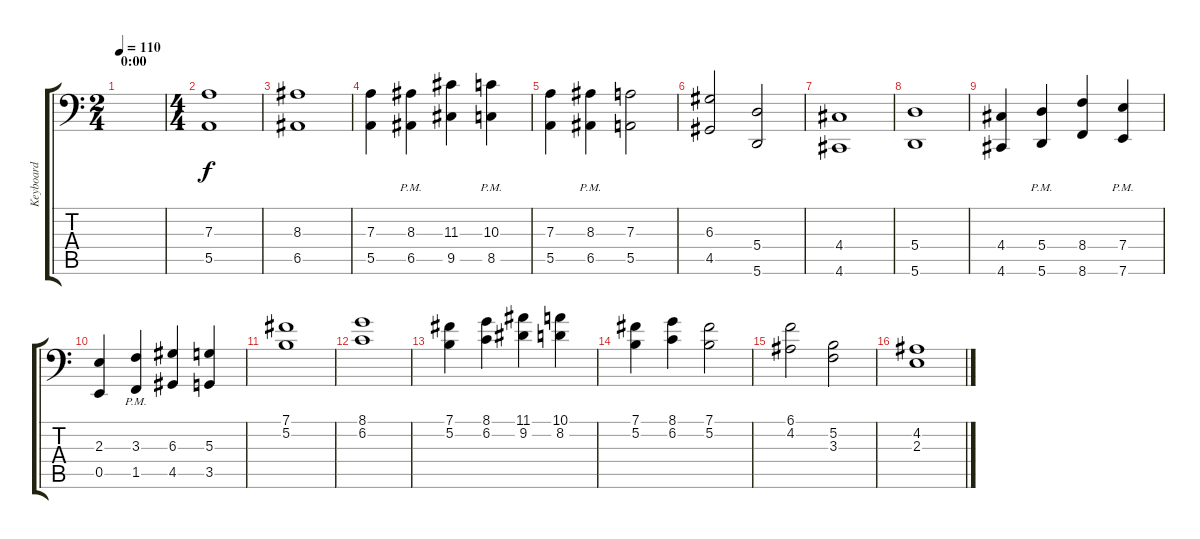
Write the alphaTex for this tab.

\track ("Keyboard" "Keyboard") {instrument brasssection}
\staff {score tabs}
\tuning (B3 Gb3 D3 A2 E2 A1) {hide}
\ts (2 4)
\section ("" "0:00")
\tempo 110
\clef f4
\ks c
|
\ts (4 4)
(7.3 5.5).1 |
(8.3 6.5).1 |
(7.3 5.5).4 (8.3{pm} 6.5{pm}).4 (11.3 9.5).4 (10.3{pm} 8.5{pm}).4 |
(7.3 5.5).4 (8.3{pm} 6.5{pm}).4 (7.3 5.5).2 |
(6.3 4.5).2 (5.4 5.6).2 |
(4.4 4.6).1 |
(5.4 5.6).1 |
(4.4 4.6).4 (5.4{pm} 5.6{pm}).4 (8.4 8.6).4 (7.4{pm} 7.6{pm}).4 |
(2.3 0.5).4 (3.3{pm} 1.5{pm}).4 (6.3 4.5).4 (5.3 3.5).4 |
(7.1 5.2).1 |
(8.1 6.2).1 |
(7.1 5.2).4 (8.1 6.2).4 (11.1 9.2).4 (10.1 8.2).4 |
(7.1 5.2).4 (8.1 6.2).4 (7.1 5.2).2 |
(6.1 4.2).2 (5.2 3.3).2 |
(4.2 2.3).1
